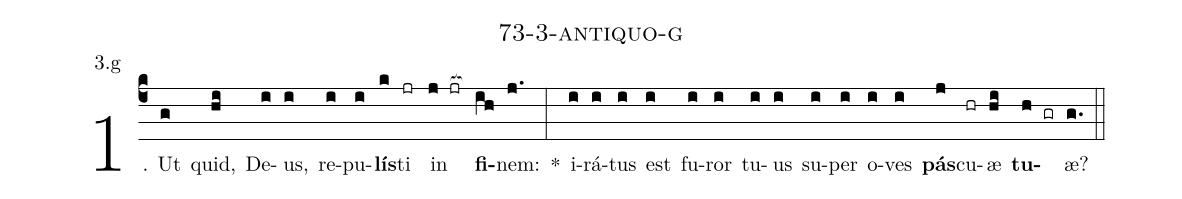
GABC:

name: 73-3-antiquo-g;
annotation: 3.g;
%%
(c4)1. Ut(g) quid,(hi) De(i)us,(i) re(i)pu(i)<b>lís</b>(k)ti(jr) in(j jr[ocb:1{]) <b>fi</b>(ih[ocb:0}])nem:(j.) *(:) i(i)rá(i)tus(i) est(i) fu(i)ror(i) tu(i)us(i) su(i)per(i) o(i)ves(i) <b>pás</b>(j)cu(hr)æ(hi) <b>tu</b>(h gr)æ?(g.) (::)
